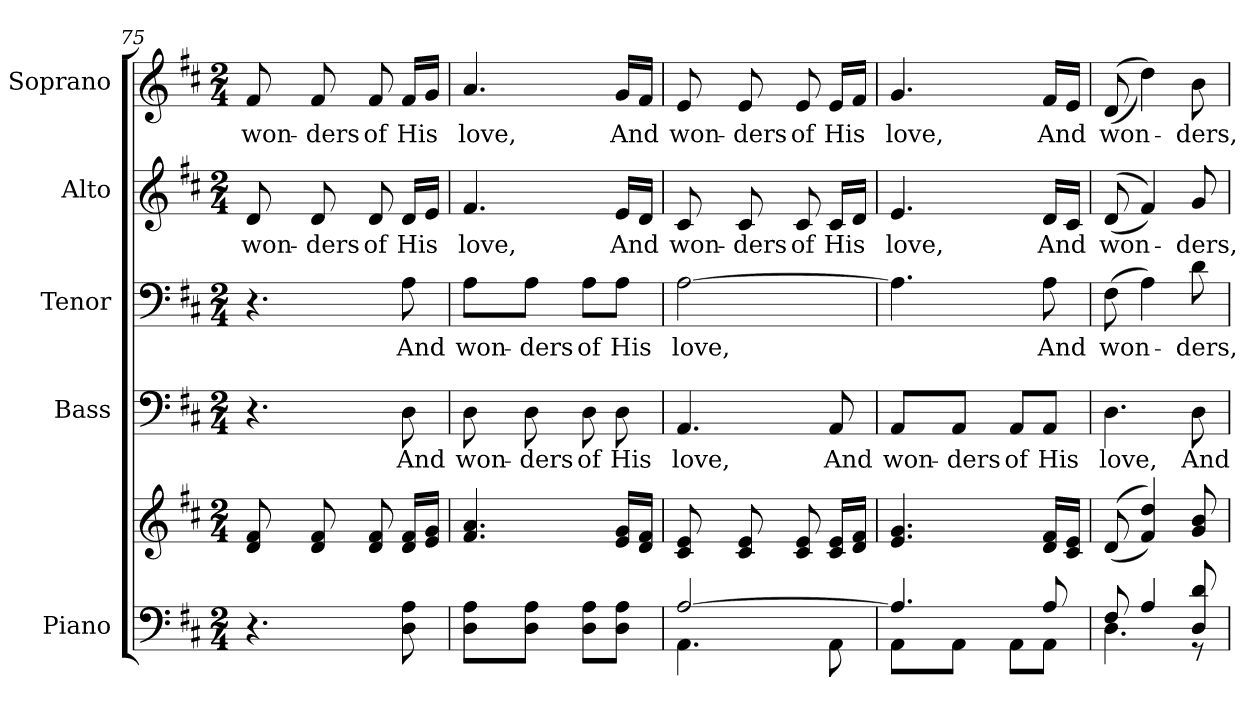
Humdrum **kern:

**kern	**kern	**kern	**text	**kern	**text	**kern	**text	**kern	**text
*part5	*part5	*part4	*part4	*part3	*part3	*part2	*part2	*part1	*part1
*staff6	*staff5	*staff4	*staff4	*staff3	*staff3	*staff2	*staff2	*staff1	*staff1
*I"Piano	*	*I"Bass	*	*I"Tenor	*	*I"Alto	*	*I"Soprano	*
*I'Pno.	*	*I'B.	*	*I'T.	*	*I'A.	*	*I'S.	*
*clefF4	*clefG2	*clefF4	*	*clefF4	*	*clefG2	*	*clefG2	*
*k[f#c#]	*k[f#c#]	*k[f#c#]	*	*k[f#c#]	*	*k[f#c#]	*	*k[f#c#]	*
*D:	*D:	*D:	*	*D:	*	*D:	*	*D:	*
*M2/4	*M2/4	*M2/4	*	*M2/4	*	*M2/4	*	*M2/4	*
=75	=75	=75	=75	=75	=75	=75	=75	=75	=75
!	!	!	!	!	!	!	!LO:LY:b:color=#000000	!	!
!	!	!	!	!	!	!	!	!	!LO:LY:b:color=#000000
4.r	8di/ 8f#i	4.r	.	4.r	.	8di/	won-	8f#i/	won-
!	!	!	!	!	!	!	!LO:LY:b:color=#000000	!	!
!	!	!	!	!	!	!	!	!	!LO:LY:b:color=#000000
.	8di/ 8f#i	.	.	.	.	8di/	-ders	8f#i/	-ders
!	!	!	!	!	!	!	!LO:LY:b:color=#000000	!	!
!	!	!	!	!	!	!	!	!	!LO:LY:b:color=#000000
.	8di/ 8f#i	.	.	.	.	8di/	of	8f#i/	of
!	!	!	!LO:LY:b:color=#000000	!	!	!	!	!	!
!	!	!	!	!	!LO:LY:b:color=#000000	!	!	!	!
!	!	!	!	!	!	!	!LO:LY:b:color=#000000	!	!
!	!	!	!	!	!	!	!	!	!LO:LY:b:color=#000000
8Di\ 8Ai	16di/ 16f#iLL	8Di\	And	8Ai\	And	16di/LL	His	16f#i/LL	His
.	16ei/ 16giJJ	.	.	.	.	16ei/JJ	.	16gi/JJ	.
=76	=76	=76	=76	=76	=76	=76	=76	=76	=76
!	!	!	!LO:LY:b:color=#000000	!	!	!	!	!	!
!	!	!	!	!	!LO:LY:b:color=#000000	!	!	!	!
!	!	!	!	!	!	!	!LO:LY:b:color=#000000	!	!
!	!	!	!	!	!	!	!	!	!LO:LY:b:color=#000000
8Di\ 8Ai\L	4.f#i/ 4.ai	8Di\	won-	8Ai\L	won-	4.f#i/	love,	4.ai/	love,
!	!	!	!LO:LY:b:color=#000000	!	!	!	!	!	!
!	!	!	!	!	!LO:LY:b:color=#000000	!	!	!	!
8Di\ 8Ai\J	.	8Di\	-ders	8Ai\J	-ders	.	.	.	.
!	!	!	!LO:LY:b:color=#000000	!	!	!	!	!	!
!	!	!	!	!	!LO:LY:b:color=#000000	!	!	!	!
8Di\ 8Ai\L	.	8Di\	of	8Ai\L	of	.	.	.	.
!	!	!	!LO:LY:b:color=#000000	!	!	!	!	!	!
!	!	!	!	!	!LO:LY:b:color=#000000	!	!	!	!
!	!	!	!	!	!	!	!LO:LY:b:color=#000000	!	!
!	!	!	!	!	!	!	!	!	!LO:LY:b:color=#000000
8Di\ 8Ai\J	16ei/ 16giLL	8Di\	His	8Ai\J	His	16ei/LL	And	16gi/LL	And
.	16di/ 16f#iJJ	.	.	.	.	16di/JJ	.	16f#i/JJ	.
!!LO:PB:g=z
=77	=77	=77	=77	=77	=77	=77	=77	=77	=77
*^	*	*	*	*	*	*	*	*	*
!	!	!	!	!LO:LY:b:color=#000000	!	!	!	!	!	!
!	!	!	!	!	!	!LO:LY:b:color=#000000	!	!	!	!
!	!	!	!	!	!	!	!	!LO:LY:b:color=#000000	!	!
!	!	!	!	!	!	!	!	!	!	!LO:LY:b:color=#000000
[>2Ai/	4.AAi\	8c#i/ 8ei	4.AAi/	love,	[>2Ai\	love,	8c#i/	won-	8ei/	won-
!	!	!	!	!	!	!	!	!LO:LY:b:color=#000000	!	!
!	!	!	!	!	!	!	!	!	!	!LO:LY:b:color=#000000
.	.	8c#i/ 8ei	.	.	.	.	8c#i/	-ders	8ei/	-ders
!	!	!	!	!	!	!	!	!LO:LY:b:color=#000000	!	!
!	!	!	!	!	!	!	!	!	!	!LO:LY:b:color=#000000
.	.	8c#i/ 8ei	.	.	.	.	8c#i/	of	8ei/	of
!	!	!	!	!LO:LY:b:color=#000000	!	!	!	!	!	!
!	!	!	!	!	!	!	!	!LO:LY:b:color=#000000	!	!
!	!	!	!	!	!	!	!	!	!	!LO:LY:b:color=#000000
.	8AAi\	16c#i/ 16eiLL	8AAi/	And	.	.	16c#i/LL	His	16ei/LL	His
.	.	16di/ 16f#iJJ	.	.	.	.	16di/JJ	.	16f#i/JJ	.
=78	=78	=78	=78	=78	=78	=78	=78	=78	=78	=78
!	!	!	!	!LO:LY:b:color=#000000	!	!	!	!	!	!
!	!	!	!	!	!	!	!	!LO:LY:b:color=#000000	!	!
!	!	!	!	!	!	!	!	!	!	!LO:LY:b:color=#000000
4.Ai/]	8AAi\L	4.ei/ 4.gi	8AAi/L	won-	4.Ai\]	.	4.ei/	love,	4.gi/	love,
!	!	!	!	!LO:LY:b:color=#000000	!	!	!	!	!	!
.	8AAi\J	.	8AAi/J	-ders	.	.	.	.	.	.
!	!	!	!	!LO:LY:b:color=#000000	!	!	!	!	!	!
.	8AAi\L	.	8AAi/L	of	.	.	.	.	.	.
!	!	!	!	!LO:LY:b:color=#000000	!	!	!	!	!	!
!	!	!	!	!	!	!LO:LY:b:color=#000000	!	!	!	!
!	!	!	!	!	!	!	!	!LO:LY:b:color=#000000	!	!
!	!	!	!	!	!	!	!	!	!	!LO:LY:b:color=#000000
8Ai/	8AAi\J	16di/ 16f#iLL	8AAi/J	His	8Ai\	And	16di/LL	And	16f#i/LL	And
.	.	16c#i/ 16eiJJ	.	.	.	.	16c#i/JJ	.	16ei/JJ	.
=79	=79	=79	=79	=79	=79	=79	=79	=79	=79	=79
!	!	!	!	!LO:LY:b:color=#000000	!	!	!	!	!	!
!	!	!	!	!	!	!LO:LY:b:color=#000000	!	!	!	!
!	!	!	!	!	!	!	!	!LO:LY:b:color=#000000	!	!
!	!	!	!	!	!	!	!	!	!	!LO:LY:b:color=#000000
8F#i/	4.Di\	((8di/	4.Di\	love,	(8F#i\	won-	((8di/	won-	((8di/	won-
4Ai/	.	4f#i/ 4ddi))	.	.	4Ai\)	.	4f#i/))	.	4ddi\))	.
!	!	!	!	!LO:LY:b:color=#000000	!	!	!	!	!	!
!	!	!	!	!	!	!LO:LY:b:color=#000000	!	!	!	!
!	!	!	!	!	!	!	!	!LO:LY:b:color=#000000	!	!
!	!	!	!	!	!	!	!	!	!	!LO:LY:b:color=#000000
8Di/ 8di	8r	8gi/ 8bi	8Di\	And	8di\	-ders,	8gi/	-ders,	8bi\	-ders,
*v	*v	*	*	*	*	*	*	*	*	*
=	=	=	=	=	=	=	=	=	=
*-	*-	*-	*-	*-	*-	*-	*-	*-	*-
